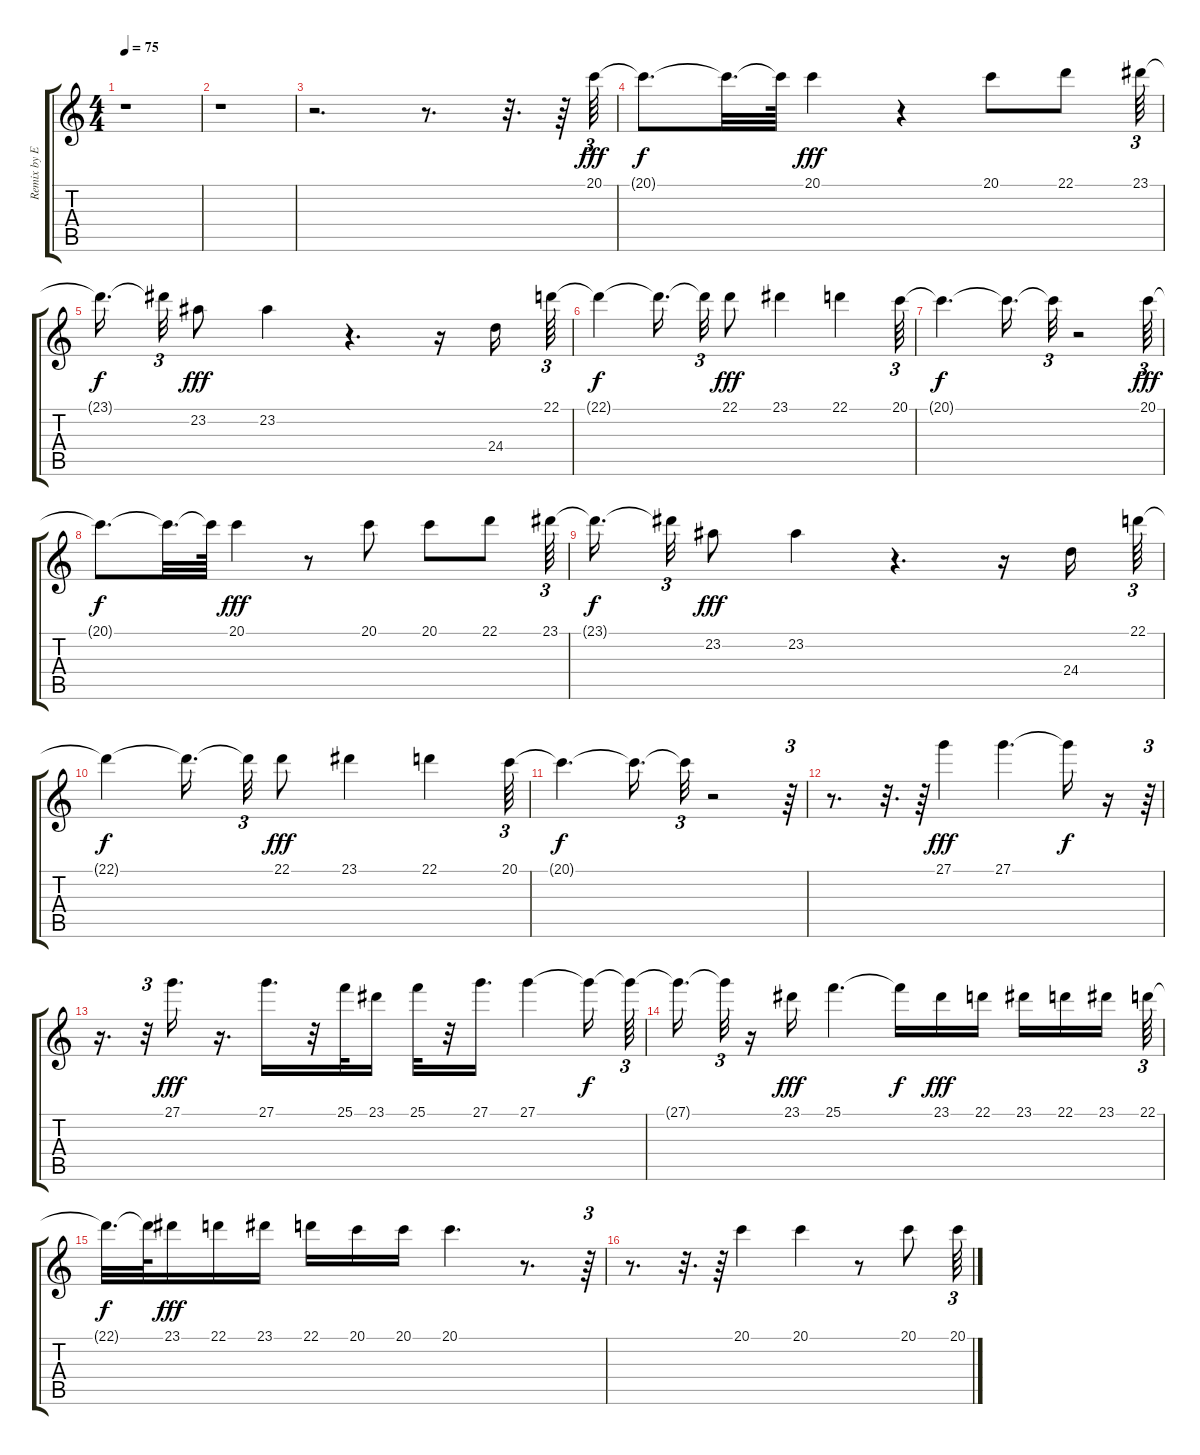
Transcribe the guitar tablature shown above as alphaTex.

\track ("Remix by Estrada 19th January 2011" "Remix by E") {instrument lead1square}
\staff {score tabs}
\tuning (E4 B3 G3 D3 A2 E2) {hide}
\ts (4 4)
\tempo 75
\clef g2
\ks c
r.1{dy fff} |
r.1 |
r.2{d} r.8{d} r.32{d} r.64 20.1.64{tu (3 2)} |
20.1{t}.8{d dy f} 20.1{t}.32{d} 20.1{t}.64 20.1.4{dy fff} r.4 20.1.8 22.1.8 23.1.64{tu (3 2)} |
23.1{t}.16{d dy f beam splitsecondary} 23.1{t}.32{tu (3 2)} 23.2.8{dy fff} 23.2.4 r.4{d} r.16 24.4.16 22.1.64{tu (3 2)} |
22.1{t}.4{dy f} 22.1{t}.16{d beam splitsecondary} 22.1{t}.32{tu (3 2)} 22.1.8{dy fff} 23.1.4 22.1.4 20.1.64{tu (3 2)} |
20.1{t}.4{d dy f} 20.1{t}.16{d} 20.1{t}.32{tu (3 2)} r.2 20.1.64{tu (3 2) dy fff} |
20.1{t}.8{d dy f} 20.1{t}.32{d} 20.1{t}.64 20.1.4{dy fff} r.8 20.1.8 20.1.8 22.1.8 23.1.64{tu (3 2)} |
23.1{t}.16{d dy f beam splitsecondary} 23.1{t}.32{tu (3 2)} 23.2.8{dy fff} 23.2.4 r.4{d} r.16 24.4.16 22.1.64{tu (3 2)} |
22.1{t}.4{dy f} 22.1{t}.16{d beam splitsecondary} 22.1{t}.32{tu (3 2)} 22.1.8{dy fff} 23.1.4 22.1.4 20.1.64{tu (3 2)} |
20.1{t}.4{d dy f} 20.1{t}.16{d} 20.1{t}.32{tu (3 2)} r.2 r.64{tu (3 2)} |
r.8{d} r.32{d} r.64 27.1.4{dy fff} 27.1.4{d} 27.1{t}.16{dy f} r.16 r.64{tu (3 2)} |
r.16{d} r.32{tu (3 2)} 27.1.16{d dy fff} r.16{d} 27.1.16{d} r.32 25.1.32 23.1.16 25.1.32 r.32 27.1.16{d} 27.1.4 27.1{t}.16{dy f} 27.1{t}.64{tu (3 2)} |
27.1{t}.16{d} 27.1{t}.32{tu (3 2)} r.16 23.1.16{dy fff} 25.1.4{d} 25.1{t}.16{dy f} 23.1.16{dy fff} 22.1.16 23.1.16 22.1.16 23.1.16{beam splitsecondary} 22.1.64{tu (3 2)} |
22.1{t}.32{d dy f} 22.1{t}.64 23.1.16{dy fff} 22.1.16 23.1.16 22.1.16 20.1.16 20.1.16 20.1.4{d} r.8{d} r.64{tu (3 2)} |
r.8{d} r.32{d} r.64 20.1.4 20.1.4 r.8 20.1.8 20.1.64{tu (3 2)}
